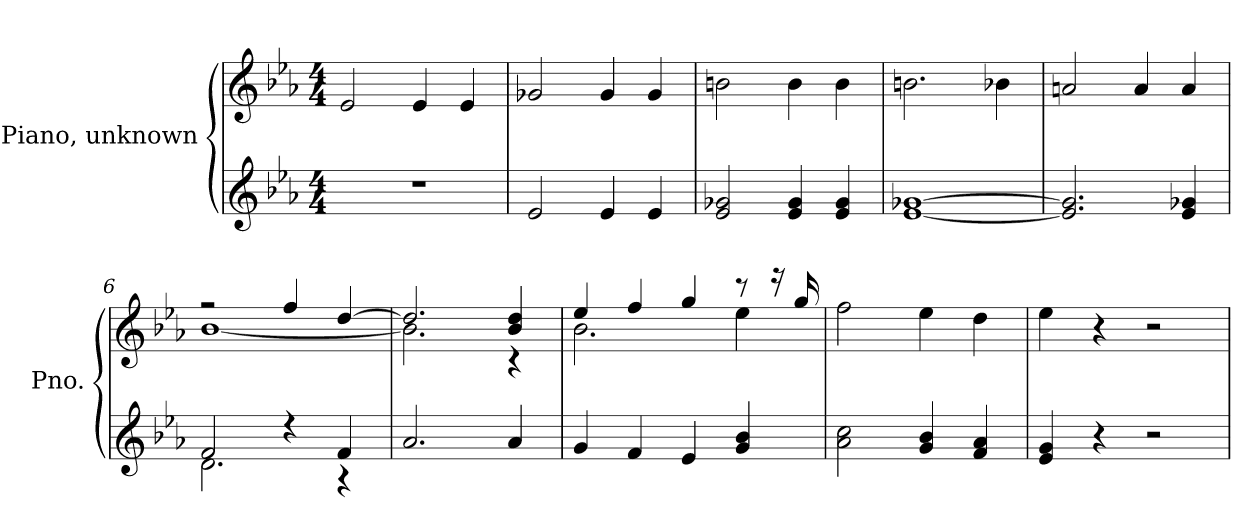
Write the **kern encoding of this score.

**kern	**kern
*part1	*part1
*staff2	*staff1
*I"Piano, unknown	*
*I'Pno.	*
*clefG2	*clefG2
*k[b-e-a-]	*k[b-e-a-]
*M4/4	*M4/4
*MM120	*MM120
=1	=1
1r	2e-/
.	4e-/
.	4e-/
=2	=2
2e-/	2g-X/
4e-/	4g-/
4e-/	4g-/
=3	=3
2e-/ 2g-X/	2bn\
4e-/ 4g-/	4b\
4e-/ 4g-/	4b\
=4	=4
[1e- [1g-X	2.bn\
.	4b-X\
=5	=5
2.e-/] 2.g-/]	2an/
.	4a/
4e-/ 4g-X/	4a/
=6	=6
*^	*^
2f/	2.d\	2r	[1b-
4r	.	4ff/	.
4f/	4r	[4dd/	.
*v	*v	*	*
=7	=7	=7
2.a-/	2.dd/]	2.b-\]
4a-/	4b-/ 4dd/	4r
=8	=8	=8
4g/	4ee-/	2.b-\
4f/	4ff/	.
4e-/	4gg/	.
4g/ 4b-/	8r	4ee-\
.	16r	.
.	16gg/	.
*	*v	*v
=9	=9
2a-\ 2cc\	2ff\
4g/ 4b-/	4ee-\
4f/ 4a-/	4dd\
!!LO:LB:g=z
=10	=10
4e-/ 4g/	4ee-\
4r	4r
2r	2r
=	=
*-	*-
